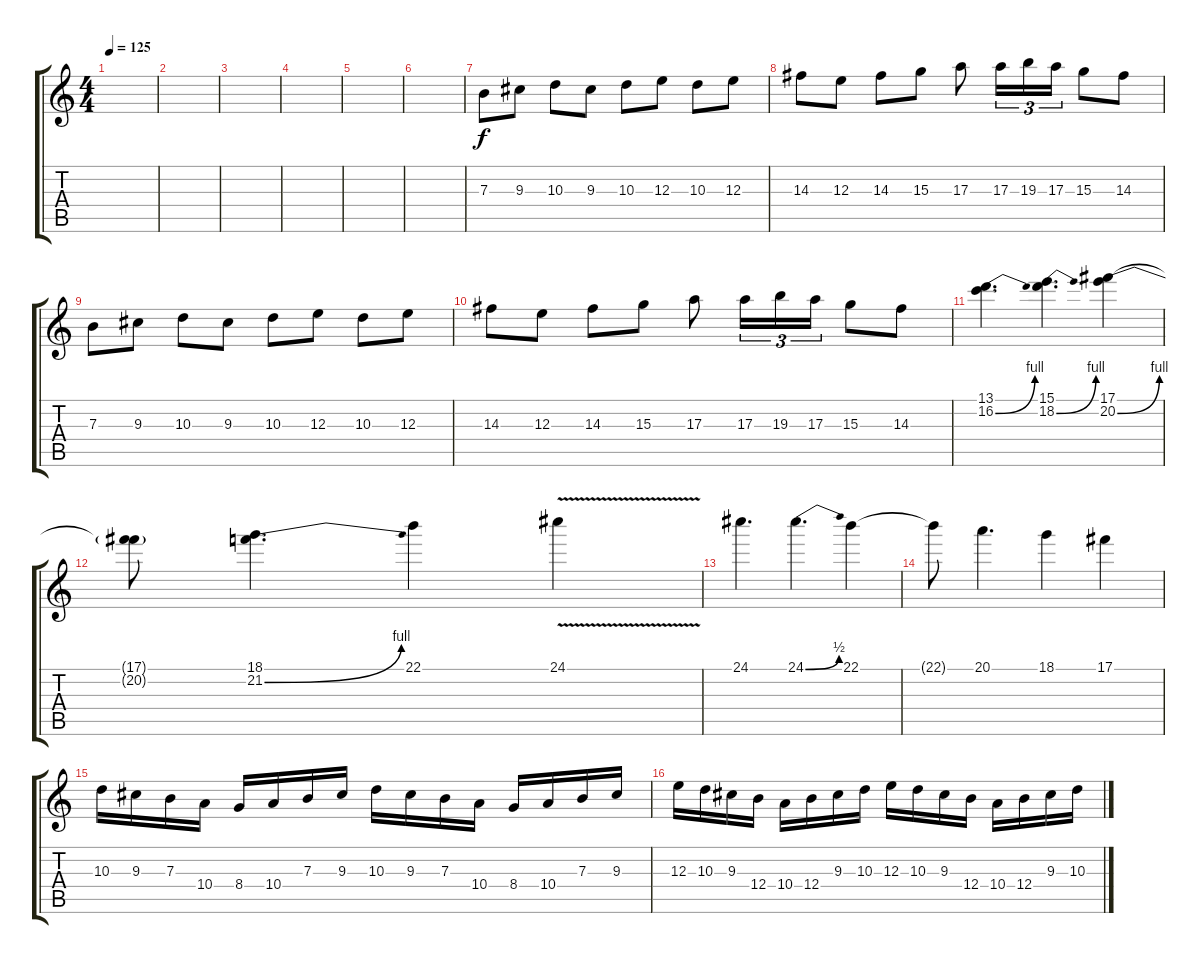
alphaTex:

\track ("  " "  ") {instrument overdrivenguitar}
\staff {score tabs}
\tuning (Db4 Ab3 E3 B2 Gb2 B1) {hide}
\ts (4 4)
\tempo 125
\clef g2
\ks c
|
|
|
|
|
|
7.3.8 9.3.8 10.3.8 9.3.8 10.3.8 12.3.8 10.3.8 12.3.8 |
14.3.8 12.3.8 14.3.8 15.3.8 17.3.8 17.3.16{tu (3 2)} 19.3.16{tu (3 2)} 17.3.16{tu (3 2)} 15.3.8 14.3.8 |
7.3.8 9.3.8 10.3.8 9.3.8 10.3.8 12.3.8 10.3.8 12.3.8 |
14.3.8 12.3.8 14.3.8 15.3.8 17.3.8 17.3.16{tu (3 2)} 19.3.16{tu (3 2)} 17.3.16{tu (3 2)} 15.3.8 14.3.8 |
(13.1 16.2{be (bend 0 0 60 4)}).4{d} (15.1 18.2{be (bend 0 0 60 4)}).4{d} (17.1 20.2{be (bend 0 0 60 4)}).4 |
(17.1{t} 20.2{t}).8 (18.1 21.2{be (bend 0 0 60 4)}).4{d} 22.1.4 24.1{v}.4 |
24.1.4{d} 24.1{be (bend 0 0 60 2)}.4{d} 22.1.4 |
22.1{t}.8 20.1.4{d} 18.1.4 17.1.4 |
10.3.16 9.3.16 7.3.16 10.4.16 8.4.16 10.4.16 7.3.16 9.3.16 10.3.16 9.3.16 7.3.16 10.4.16 8.4.16 10.4.16 7.3.16 9.3.16 |
12.3.16 10.3.16 9.3.16 12.4.16 10.4.16 12.4.16 9.3.16 10.3.16 12.3.16 10.3.16 9.3.16 12.4.16 10.4.16 12.4.16 9.3.16 10.3.16
